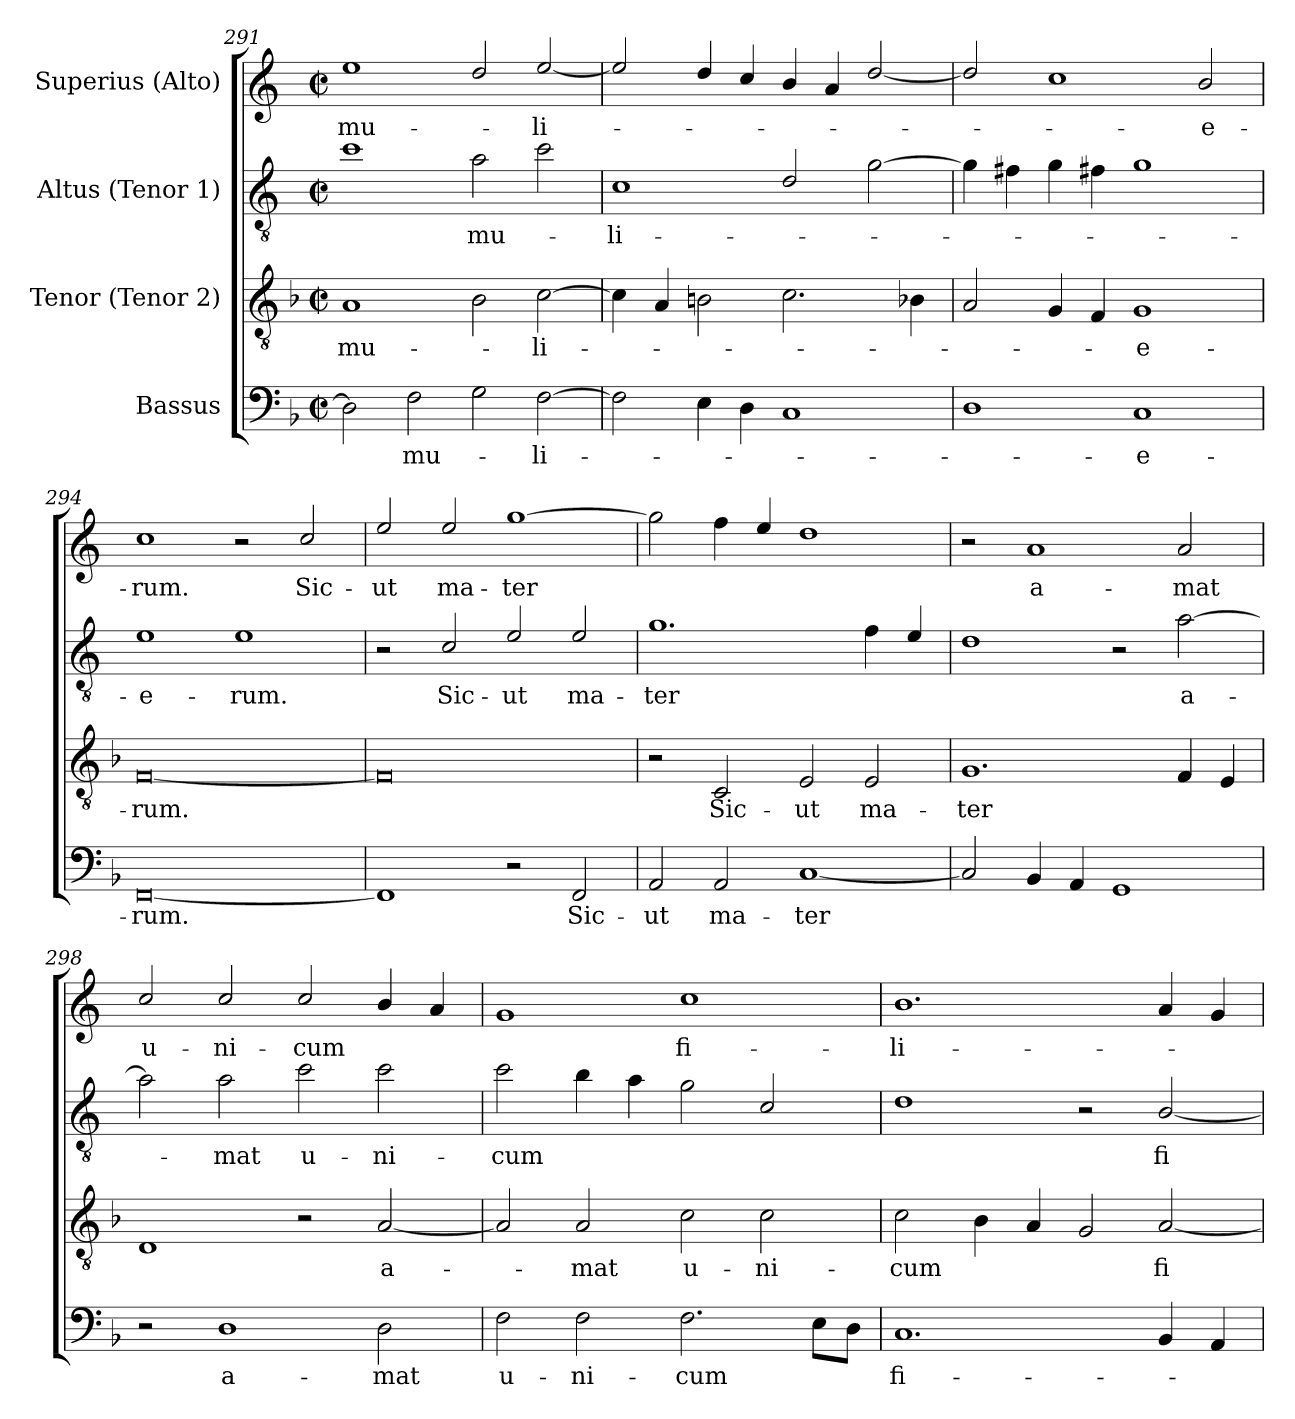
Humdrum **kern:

**kern	**text	**kern	**text	**kern	**text	**kern	**text
*part4	*part4	*part3	*part3	*part2	*part2	*part1	*part1
*staff4	*staff4	*staff3	*staff3	*staff2	*staff2	*staff1	*staff1
*I"Bassus	*	*I"Tenor (Tenor 2)	*	*I"Altus (Tenor 1)	*	*I"Superius (Alto)	*
*clefF4	*	*clefGv2	*	*clefGv2	*	*clefG2	*
*	*	*	*	*ITrd4c7	*	*ITrd4c7	*
*k[b-]	*	*k[b-]	*	*k[b-]	*	*k[b-]	*
*F:	*	*F:	*	*F:	*	*F:	*
*M2/2	*	*M2/2	*	*M2/2	*	*M2/2	*
*met(c|)	*	*met(c|)	*	*met(c|)	*	*met(c|)	*
=291	=291	=291	=291	=291	=291	=291	=291
!	!	!	!LO:LY:b	!	!	!	!LO:LY:b
2D\]	.	1A	mu-	1f	.	1a	mu-
!	!LO:LY:b	!	!	!	!	!	!
2F\	mu-	.	.	.	.	.	.
!	!	!	!	!	!LO:LY:b	!	!
2G\	.	2B-\	.	2d\	mu-	2g/	.
!	!LO:LY:b	!	!LO:LY:b	!	!	!	!LO:LY:b
[2F\	-li-	[2c\	-li-	2f\	.	[2a/	-li-
=292	=292	=292	=292	=292	=292	=292	=292
!	!	!	!	!	!LO:LY:b	!	!
2F\]	.	4c\]	.	1F	-li-	2a/]	.
.	.	4A/	.	.	.	.	.
4E\	.	2Bn\	.	.	.	4g/	.
4D\	.	.	.	.	.	4f/	.
1C	.	2.c\	.	2G/	.	4e/	.
.	.	.	.	.	.	4d/	.
.	.	.	.	[2c\	.	[2g/	.
.	.	4B-X\	.	.	.	.	.
=293	=293	=293	=293	=293	=293	=293	=293
1D	.	2A/	.	4c\]	.	2g/]	.
.	.	.	.	4Bn\	.	.	.
.	.	4G/	.	4c\	.	1f	.
.	.	4F/	.	4Bn\	.	.	.
!	!LO:LY:b	!	!LO:LY:b	!	!	!	!
1C	-e-	1G	-e-	1c	.	.	.
!	!	!	!	!	!	!	!LO:LY:b
.	.	.	.	.	.	2e/	-e-
=294	=294	=294	=294	=294	=294	=294	=294
!	!LO:LY:b	!	!LO:LY:b	!	!LO:LY:b	!	!LO:LY:b
[0FF	-rum.	[0F	-rum.	1A	-e-	1f	-rum.
!	!	!	!	!	!LO:LY:b	!	!
.	.	.	.	1A	-rum.	2r	.
!	!	!	!	!	!	!	!LO:LY:b
.	.	.	.	.	.	2f/	Sic-
!!LO:LB:g=z
=295	=295	=295	=295	=295	=295	=295	=295
!	!	!	!	!	!	!	!LO:LY:b
1FF]	.	0F]	.	2r	.	2a/	-ut
!	!	!	!	!	!LO:LY:b	!	!LO:LY:b
.	.	.	.	2F/	Sic-	2a/	ma-
!	!	!	!	!	!LO:LY:b	!	!LO:LY:b
2r	.	.	.	2A/	-ut	[1cc	-ter
!	!LO:LY:b	!	!	!	!LO:LY:b	!	!
2FF/	Sic-	.	.	2A/	ma-	.	.
=296	=296	=296	=296	=296	=296	=296	=296
!	!LO:LY:b	!	!	!	!LO:LY:b	!	!
2AA/	-ut	2r	.	1.c	-ter	2cc\]	.
!	!LO:LY:b	!	!LO:LY:b	!	!	!	!
2AA/	ma-	2C/	Sic-	.	.	4b-\	.
.	.	.	.	.	.	4a/	.
!	!LO:LY:b	!	!LO:LY:b	!	!	!	!
[1C	-ter	2E/	-ut	.	.	1g	.
!	!	!	!LO:LY:b	!	!	!	!
.	.	2E/	ma-	4B-\	.	.	.
.	.	.	.	4A/	.	.	.
=297	=297	=297	=297	=297	=297	=297	=297
!	!	!	!LO:LY:b	!	!	!	!
2C/]	.	1.G	-ter	1G	.	2r	.
!	!	!	!	!	!	!	!LO:LY:b
4BB-/	.	.	.	.	.	1d	a-
4AA/	.	.	.	.	.	.	.
1GG	.	.	.	2r	.	.	.
!	!	!	!	!	!LO:LY:b	!	!LO:LY:b
.	.	4F/	.	[2d\	a-	2d/	-mat
.	.	4E/	.	.	.	.	.
=298	=298	=298	=298	=298	=298	=298	=298
!	!	!	!	!	!	!	!LO:LY:b
2r	.	1D	.	2d\]	.	2f/	u-
!	!LO:LY:b	!	!	!	!LO:LY:b	!	!LO:LY:b
1D	a-	.	.	2d\	-mat	2f/	-ni-
!	!	!	!	!	!LO:LY:b	!	!LO:LY:b
.	.	2r	.	2f\	u-	2f/	-cum
!	!LO:LY:b	!	!LO:LY:b	!	!LO:LY:b	!	!
2D\	-mat	[2A/	a-	2f\	-ni-	4e/	.
.	.	.	.	.	.	4d/	.
=299	=299	=299	=299	=299	=299	=299	=299
!	!LO:LY:b	!	!	!	!LO:LY:b	!	!
2F\	u-	2A/]	.	2f\	-cum	1c	.
!	!LO:LY:b	!	!LO:LY:b	!	!	!	!
2F\	-ni-	2A/	-mat	4e\	.	.	.
.	.	.	.	4d\	.	.	.
!	!LO:LY:b	!	!LO:LY:b	!	!	!	!LO:LY:b
2.F\	-cum	2c\	u-	2c\	.	1f	fi-
!	!	!	!LO:LY:b	!	!	!	!
.	.	2c\	-ni-	2F/	.	.	.
8E\L	.	.	.	.	.	.	.
8D\J	.	.	.	.	.	.	.
=300	=300	=300	=300	=300	=300	=300	=300
!	!LO:LY:b	!	!LO:LY:b	!	!	!	!LO:LY:b
1.C	fi-	2c\	-cum	1G	.	1.e	-li-
.	.	4B-\	.	.	.	.	.
.	.	4A/	.	.	.	.	.
.	.	2G/	.	2r	.	.	.
!	!	!	!LO:LY:b	!	!LO:LY:b	!	!
4BB-/	.	[2A/	fi-	[2E/	fi-	4d/	.
4AA/	.	.	.	.	.	4c/	.
=	=	=	=	=	=	=	=
*-	*-	*-	*-	*-	*-	*-	*-
